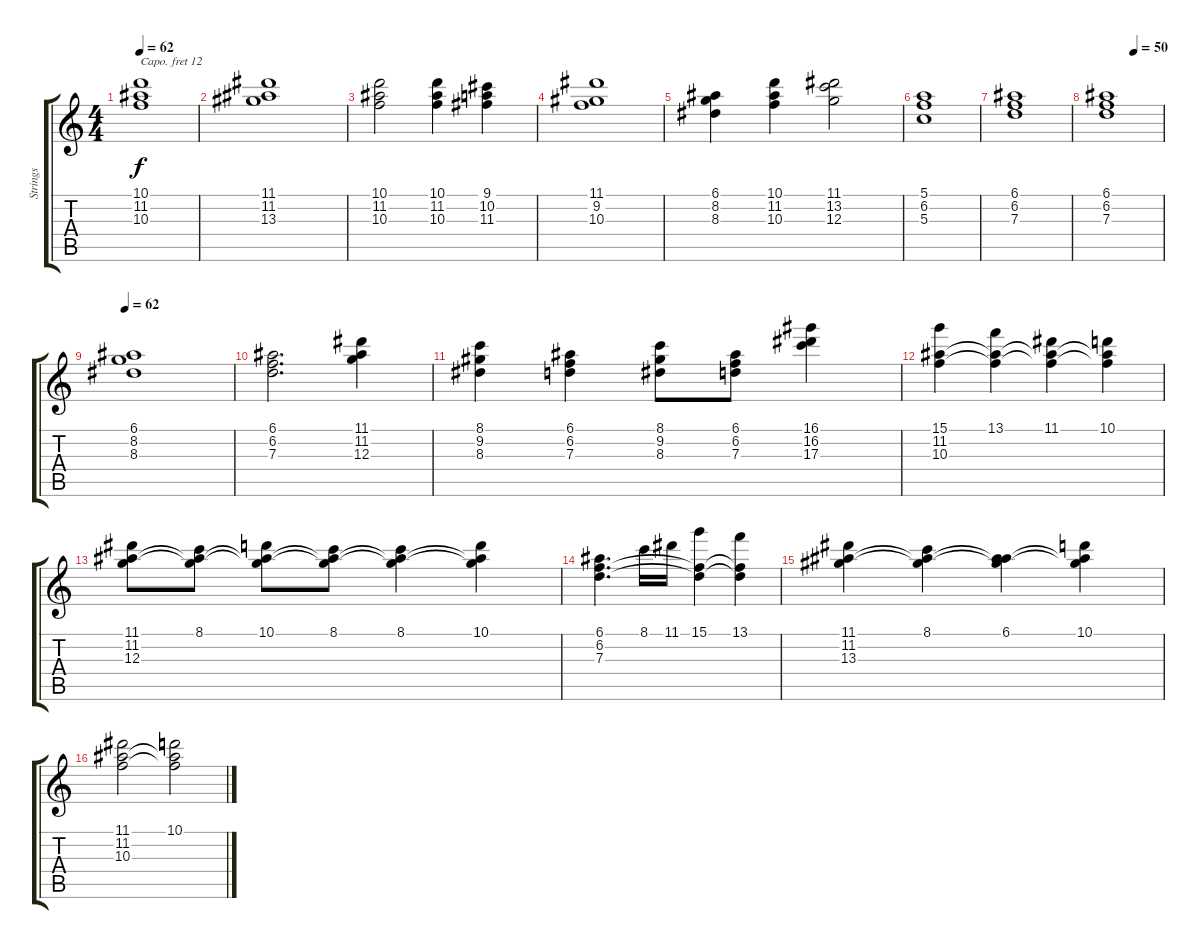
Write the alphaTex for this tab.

\track ("Strings" "Strings") {instrument stringensemble1}
\staff {score tabs}
\capo 12
\tuning (E4 B3 G3 D3 A2 E2) {hide}
\ts (4 4)
\tempo 62
\clef g2
\ks c
(10.1 11.2 10.3).1{dy f} |
(11.1 11.2 13.3).1 |
(10.1 11.2 10.3).2{txt ""} (10.1 11.2 10.3).4 (9.1 10.2 11.3).4 |
(11.1 9.2 10.3).1 |
(6.1 8.2 8.3).4 (10.1 11.2 10.3).4 (11.1 13.2 12.3).2 |
(5.1 6.2 5.3).1 |
(6.1 6.2 7.3).1 |
\tempo (50 0.5)
(6.1 6.2 7.3).1 |
\tempo 62
(6.1 8.2 8.3).1 |
(6.1 6.2 7.3).2{d} (11.1 11.2 12.3).4 |
(8.1 9.2 8.3).4 (6.1 6.2 7.3).4 (8.1 9.2 8.3).8 (6.1 6.2 7.3).8 (16.1 16.2 17.3).4 |
(15.1 11.2 10.3).4 (13.1 11.2{t} 10.3{t}).4 (11.1 11.2{t} 10.3{t}).4 (10.1 11.2{t} 10.3{t}).4 |
(11.1 11.2 12.3).8 (8.1 11.2{t} 12.3{t}).8 (10.1 11.2{t} 12.3{t}).8 (8.1 11.2{t} 12.3{t}).8 (8.1 11.2{t} 12.3{t}).4 (10.1 11.2{t} 12.3{t}).4 |
(6.1 6.2 7.3).4{d} 8.1.16 11.1.16 (15.1 6.2{t} 7.3{t}).4 (13.1 6.2{t} 7.3{t}).4 |
(11.1 11.2 13.3).4 (8.1 11.2{t} 13.3{t}).4 (6.1 11.2{t} 13.3{t}).4 (10.1 11.2{t} 13.3{t}).4 |
(11.1 11.2 10.3).2 (10.1 11.2{t} 10.3{t}).2
